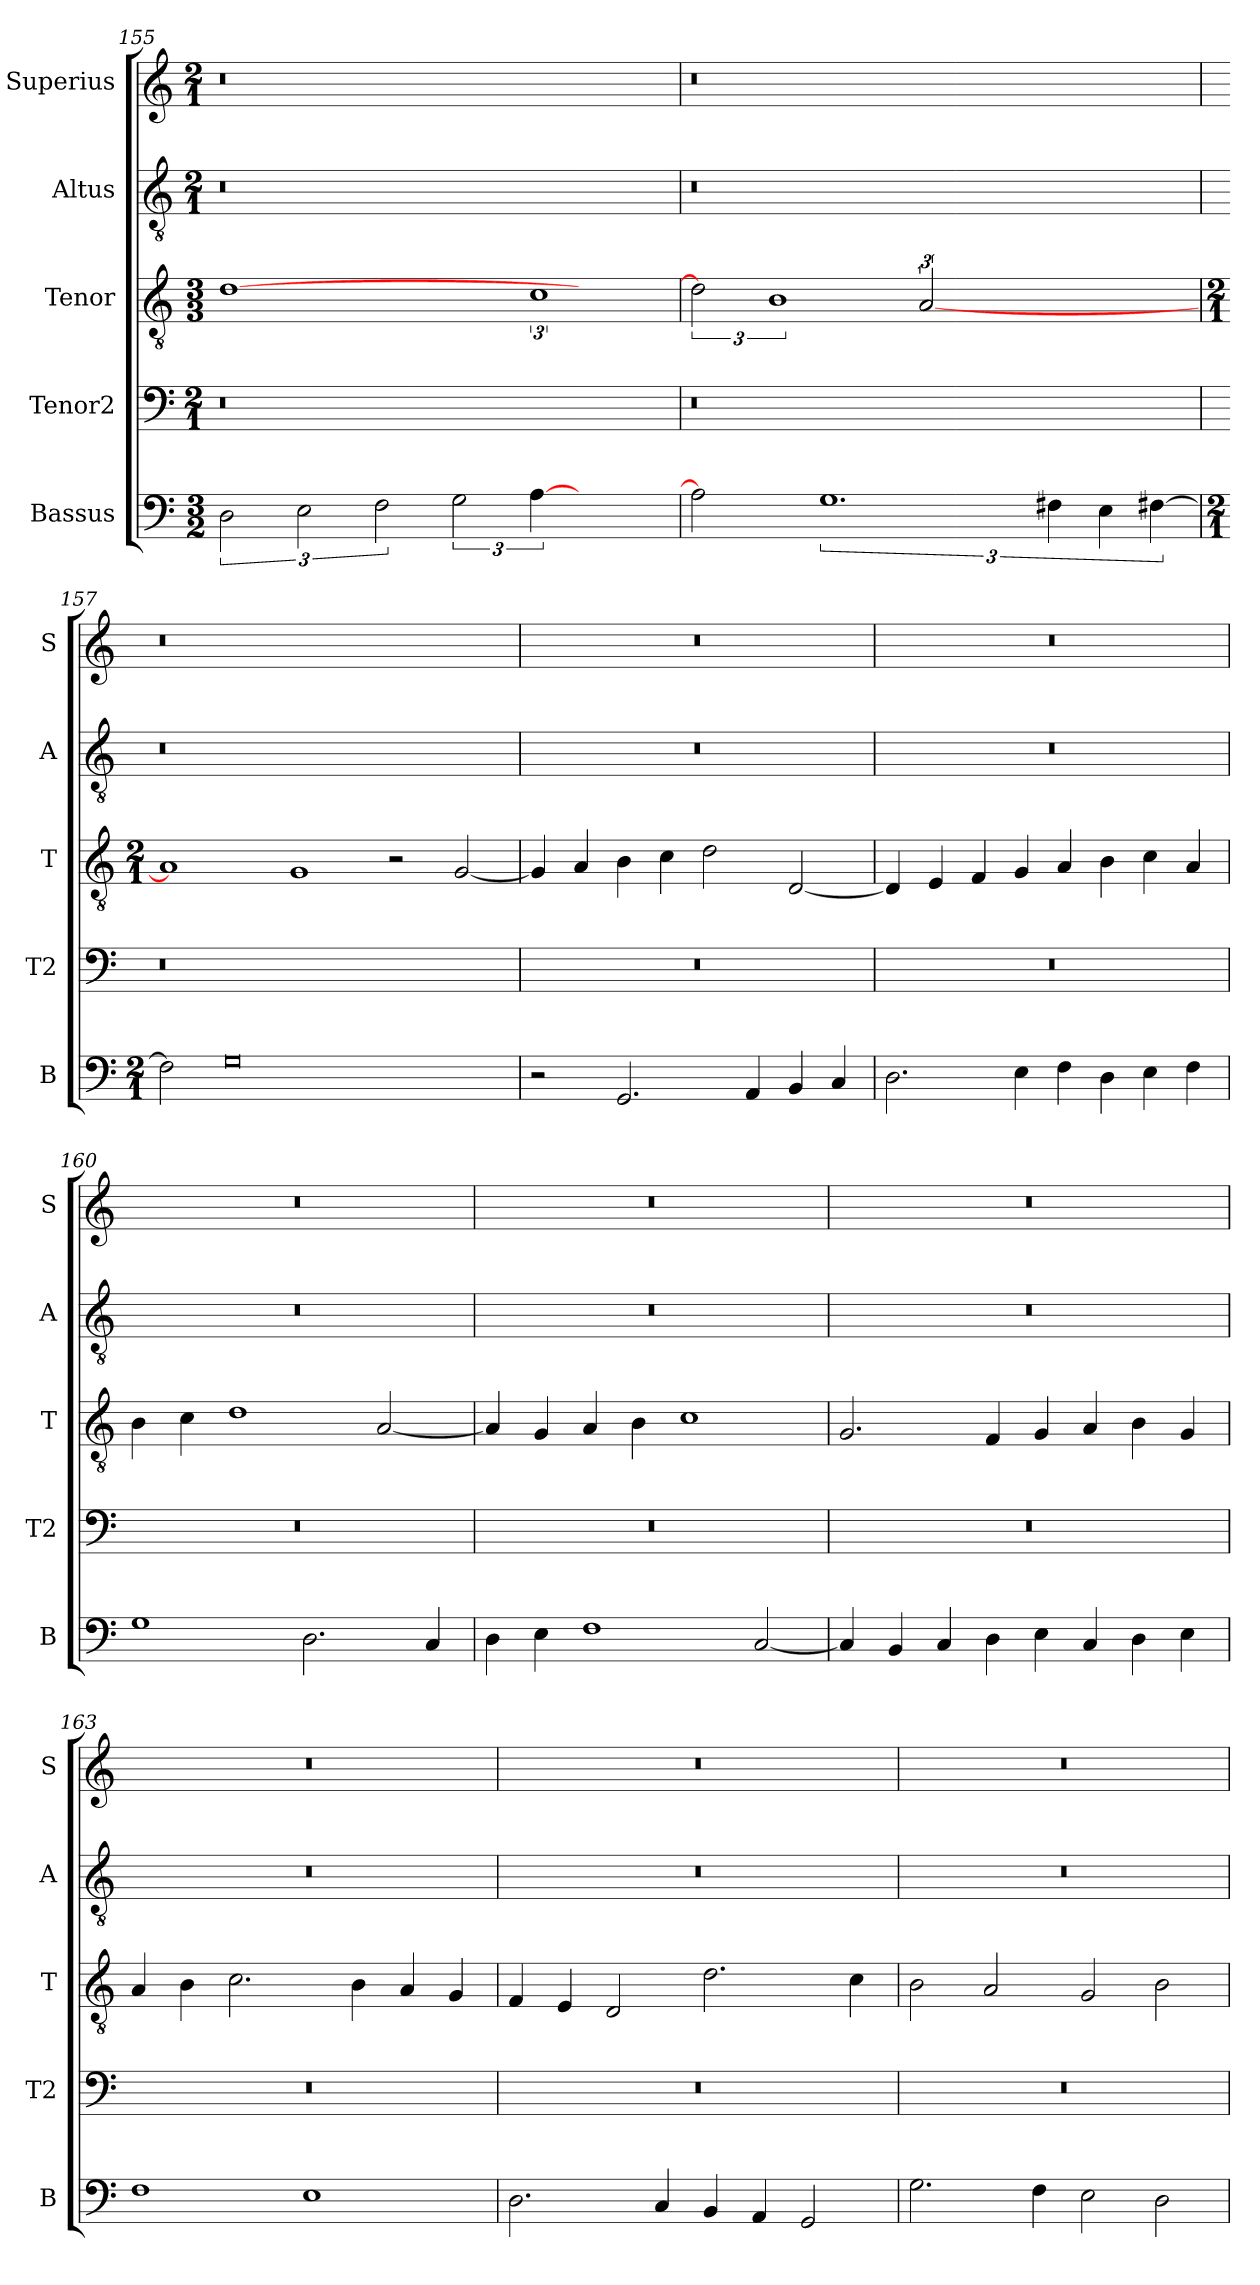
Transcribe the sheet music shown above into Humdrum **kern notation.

**kern	**kern	**kern	**kern	**kern
*part5	*part4	*part3	*part2	*part1
*staff5	*staff4	*staff3	*staff2	*staff1
*I"Bassus	*I"Tenor2	*I"Tenor	*I"Altus	*I"Superius
*I'B	*I'T2	*I'T	*I'A	*I'S
*clefF4	*clefF4	*clefGv2	*clefGv2	*clefG2
*k[]	*k[]	*k[]	*k[]	*k[]
*M3/2	*M2/1	*M3/3	*M2/1	*M2/1
=155	=155	=155	=155	=155
3D\	0r	[1d	0r	0r
3E\	.	.	.	.
3F\	.	.	.	.
3G\	.	3ryy	.	.
[6A\	.	3%2c\	.	.
2ryy	.	.	.	.
=156	=156	=156	=156	=156
2A\]	0r	3d]	0r	0r
.	.	3%2B\	.	.
3%2.G\	.	.	.	.
.	.	[3A	.	.
.	.	3%2ryy	.	.
6F#X\	.	.	.	.
6E\	.	.	.	.
[6F#X\	.	.	.	.
=157	=157	=157	=157	=157
*M2/1	*	*M2/1	*	*
2F#\]	0r	1A]	0r	0r
0G	.	.	.	.
.	.	1G	.	.
.	1ryy	2r	1ryy	1ryy
2ryy	.	[2G/	.	.
=158	=158	=158	=158	=158
2r	0r	4G/]	0r	0r
.	.	4A/	.	.
2.GG/	.	4B\	.	.
.	.	4c\	.	.
.	.	2d\	.	.
4AA/	.	.	.	.
4BB/	.	[2D/	.	.
4C/	.	.	.	.
=159	=159	=159	=159	=159
2.D\	0r	4D/]	0r	0r
.	.	4E/	.	.
.	.	4F/	.	.
4E\	.	4G/	.	.
4F\	.	4A/	.	.
4D\	.	4B\	.	.
4E\	.	4c\	.	.
4F\	.	4A/	.	.
=160	=160	=160	=160	=160
1G	0r	4B\	0r	0r
.	.	4c\	.	.
.	.	1d	.	.
2.D\	.	.	.	.
.	.	[2A/	.	.
4C/	.	.	.	.
=161	=161	=161	=161	=161
4D\	0r	4A/]	0r	0r
4E\	.	4G/	.	.
1F	.	4A/	.	.
.	.	4B\	.	.
.	.	1c	.	.
[2C/	.	.	.	.
=162	=162	=162	=162	=162
4C/]	0r	2.G/	0r	0r
4BB/	.	.	.	.
4C/	.	.	.	.
4D\	.	4F/	.	.
4E\	.	4G/	.	.
4C/	.	4A/	.	.
4D\	.	4B\	.	.
4E\	.	4G/	.	.
=163	=163	=163	=163	=163
1F	0r	4A/	0r	0r
.	.	4B\	.	.
.	.	2.c\	.	.
1E	.	.	.	.
.	.	4B\	.	.
.	.	4A/	.	.
.	.	4G/	.	.
=164	=164	=164	=164	=164
2.D\	0r	4F/	0r	0r
.	.	4E/	.	.
.	.	2D/	.	.
4C/	.	.	.	.
4BB/	.	2.d\	.	.
4AA/	.	.	.	.
2GG/	.	.	.	.
.	.	4c\	.	.
=165	=165	=165	=165	=165
2.G\	0r	2B\	0r	0r
.	.	2A/	.	.
4F\	.	.	.	.
2E\	.	2G/	.	.
2D\	.	2B\	.	.
=	=	=	=	=
*-	*-	*-	*-	*-
